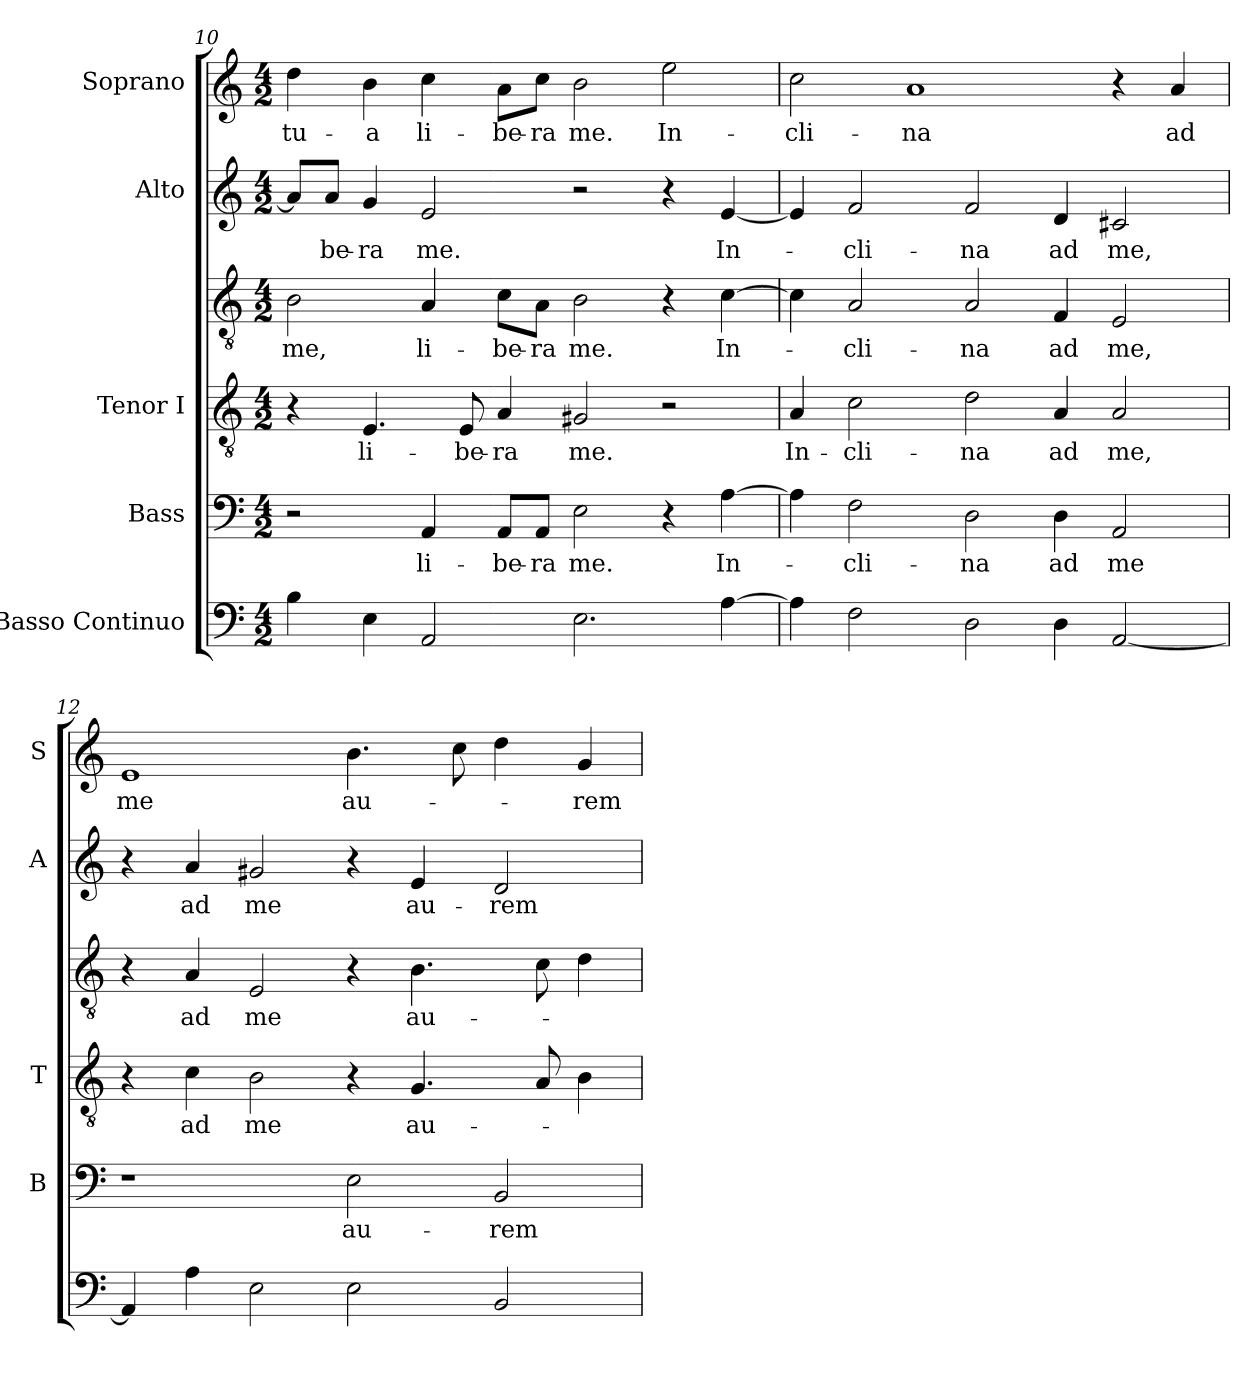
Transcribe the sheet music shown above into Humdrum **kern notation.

**kern	**kern	**text	**kern	**text	**kern	**text	**kern	**text	**kern	**text
*part5	*part4	*part4	*part3	*part3	*part3	*part3	*part2	*part2	*part1	*part1
*staff6	*staff5	*staff5	*staff4	*staff4	*staff3	*staff3	*staff2	*staff2	*staff1	*staff1
*I"Basso Continuo	*I"Bass	*	*I"Tenor I	*	*	*	*I"Alto	*	*I"Soprano	*
*	*I'B	*	*I'T	*	*	*	*I'A	*	*I'S	*
*clefF4	*clefF4	*	*clefGv2	*	*clefGv2	*	*clefG2	*	*clefG2	*
*	*ITrd7c12	*	*	*	*	*	*	*	*	*
*k[]	*k[]	*	*k[]	*	*k[]	*	*k[]	*	*k[]	*
*C:	*C:	*	*C:	*	*C:	*	*C:	*	*C:	*
*M4/2	*M4/2	*	*M4/2	*	*M4/2	*	*M4/2	*	*M4/2	*
=10	=10	=10	=10	=10	=10	=10	=10	=10	=10	=10
!	!	!	!	!	!	!LO:LY:b:color=#000000	!	!	!	!
!	!	!	!	!	!	!	!	!	!	!LO:LY:b:color=#000000
4Bi\	2r	.	4r	.	2Bi\	me,	8ai/L]	.	4ddi\	tu-
!	!	!	!	!	!	!	!	!LO:LY:b:color=#000000	!	!
.	.	.	.	.	.	.	8ai/J	-be-	.	.
!	!	!	!	!LO:LY:b:color=#000000	!	!	!	!	!	!
!	!	!	!	!	!	!	!	!LO:LY:b:color=#000000	!	!
!	!	!	!	!	!	!	!	!	!	!LO:LY:b:color=#000000
4Ei\	.	.	4.Ei/	li-	.	.	4gi/	-ra	4bi\	-a
!	!	!LO:LY:b:color=#000000	!	!	!	!	!	!	!	!
!	!	!	!	!	!	!LO:LY:b:color=#000000	!	!	!	!
!	!	!	!	!	!	!	!	!LO:LY:b:color=#000000	!	!
!	!	!	!	!	!	!	!	!	!	!LO:LY:b:color=#000000
2AAi/	4AAAi/	li-	.	.	4Ai/	li-	2ei/	me.	4cci\	li-
!	!	!	!	!LO:LY:b:color=#000000	!	!	!	!	!	!
.	.	.	8Ei/	-be-	.	.	.	.	.	.
!	!	!LO:LY:b:color=#000000	!	!	!	!	!	!	!	!
!	!	!	!	!LO:LY:b:color=#000000	!	!	!	!	!	!
!	!	!	!	!	!	!LO:LY:b:color=#000000	!	!	!	!
!	!	!	!	!	!	!	!	!	!	!LO:LY:b:color=#000000
.	8AAAi/L	-be-	4Ai/	-ra	8ci\L	-be-	.	.	8ai\L	-be-
!	!	!LO:LY:b:color=#000000	!	!	!	!	!	!	!	!
!	!	!	!	!	!	!LO:LY:b:color=#000000	!	!	!	!
!	!	!	!	!	!	!	!	!	!	!LO:LY:b:color=#000000
.	8AAAi/J	-ra	.	.	8Ai\J	-ra	.	.	8cci\J	-ra
!	!	!LO:LY:b:color=#000000	!	!	!	!	!	!	!	!
!	!	!	!	!LO:LY:b:color=#000000	!	!	!	!	!	!
!	!	!	!	!	!	!LO:LY:b:color=#000000	!	!	!	!
!	!	!	!	!	!	!	!	!	!	!LO:LY:b:color=#000000
2.Ei\	2EEi\	me.	2G#Xi/	me.	2Bi\	me.	2r	.	2bi\	me.
!	!	!	!	!	!	!	!	!	!	!LO:LY:b:color=#000000
.	4r	.	2r	.	4r	.	4r	.	2eei\	In-
!	!	!LO:LY:b:color=#000000	!	!	!	!	!	!	!	!
!	!	!	!	!	!	!LO:LY:b:color=#000000	!	!	!	!
!	!	!	!	!	!	!	!	!LO:LY:b:color=#000000	!	!
[>4Ai\	[>4AAi\	In-	.	.	[>4ci\	In-	[<4ei/	In-	.	.
!!LO:LB:g=z
=11	=11	=11	=11	=11	=11	=11	=11	=11	=11	=11
!	!	!	!	!LO:LY:b:color=#000000	!	!	!	!	!	!
!	!	!	!	!	!	!	!	!	!	!LO:LY:b:color=#000000
4Ai\]	4AAi\]	.	4Ai/	In-	4ci\]	.	4ei/]	.	2cci\	-cli-
!	!	!LO:LY:b:color=#000000	!	!	!	!	!	!	!	!
!	!	!	!	!LO:LY:b:color=#000000	!	!	!	!	!	!
!	!	!	!	!	!	!LO:LY:b:color=#000000	!	!	!	!
!	!	!	!	!	!	!	!	!LO:LY:b:color=#000000	!	!
2Fi\	2FFi\	-cli-	2ci\	-cli-	2Ai/	-cli-	2fi/	-cli-	.	.
!	!	!	!	!	!	!	!	!	!	!LO:LY:b:color=#000000
.	.	.	.	.	.	.	.	.	1ai	-na
!	!	!LO:LY:b:color=#000000	!	!	!	!	!	!	!	!
!	!	!	!	!LO:LY:b:color=#000000	!	!	!	!	!	!
!	!	!	!	!	!	!LO:LY:b:color=#000000	!	!	!	!
!	!	!	!	!	!	!	!	!LO:LY:b:color=#000000	!	!
2Di\	2DDi\	-na	2di\	-na	2Ai/	-na	2fi/	-na	.	.
!	!	!LO:LY:b:color=#000000	!	!	!	!	!	!	!	!
!	!	!	!	!LO:LY:b:color=#000000	!	!	!	!	!	!
!	!	!	!	!	!	!LO:LY:b:color=#000000	!	!	!	!
!	!	!	!	!	!	!	!	!LO:LY:b:color=#000000	!	!
4Di\	4DDi\	ad	4Ai/	ad	4Fi/	ad	4di/	ad	.	.
!	!	!LO:LY:b:color=#000000	!	!	!	!	!	!	!	!
!	!	!	!	!LO:LY:b:color=#000000	!	!	!	!	!	!
!	!	!	!	!	!	!LO:LY:b:color=#000000	!	!	!	!
!	!	!	!	!	!	!	!	!LO:LY:b:color=#000000	!	!
[<2AAi/	2AAAi/	me	2Ai/	me,	2Ei/	me,	2c#Xi/	me,	4r	.
!	!	!	!	!	!	!	!	!	!	!LO:LY:b:color=#000000
.	.	.	.	.	.	.	.	.	4ai/	ad
=12	=12	=12	=12	=12	=12	=12	=12	=12	=12	=12
!	!	!	!	!	!	!	!	!	!	!LO:LY:b:color=#000000
4AAi/]	1r	.	4r	.	4r	.	4r	.	1ei	me
!	!	!	!	!LO:LY:b:color=#000000	!	!	!	!	!	!
!	!	!	!	!	!	!LO:LY:b:color=#000000	!	!	!	!
!	!	!	!	!	!	!	!	!LO:LY:b:color=#000000	!	!
4Ai\	.	.	4ci\	ad	4Ai/	ad	4ai/	ad	.	.
!	!	!	!	!LO:LY:b:color=#000000	!	!	!	!	!	!
!	!	!	!	!	!	!LO:LY:b:color=#000000	!	!	!	!
!	!	!	!	!	!	!	!	!LO:LY:b:color=#000000	!	!
2Ei\	.	.	2Bi\	me	2Ei/	me	2g#Xi/	me	.	.
!	!	!LO:LY:b:color=#000000	!	!	!	!	!	!	!	!
!	!	!	!	!	!	!	!	!	!	!LO:LY:b:color=#000000
2Ei\	2EEi\	au-	4r	.	4r	.	4r	.	4.bi\	au-
!	!	!	!	!LO:LY:b:color=#000000	!	!	!	!	!	!
!	!	!	!	!	!	!LO:LY:b:color=#000000	!	!	!	!
!	!	!	!	!	!	!	!	!LO:LY:b:color=#000000	!	!
.	.	.	4.Gi/	au-	4.Bi\	au-	4ei/	au-	.	.
.	.	.	.	.	.	.	.	.	8cci\	.
!	!	!LO:LY:b:color=#000000	!	!	!	!	!	!	!	!
!	!	!	!	!	!	!	!	!LO:LY:b:color=#000000	!	!
2BBi/	2BBBi/	-rem	.	.	.	.	2di/	-rem	4ddi\	.
.	.	.	8Ai/	.	8ci\	.	.	.	.	.
!	!	!	!	!	!	!	!	!	!	!LO:LY:b:color=#000000
.	.	.	4Bi\	.	4di\	.	.	.	4gi/	-rem
=	=	=	=	=	=	=	=	=	=	=
*-	*-	*-	*-	*-	*-	*-	*-	*-	*-	*-
